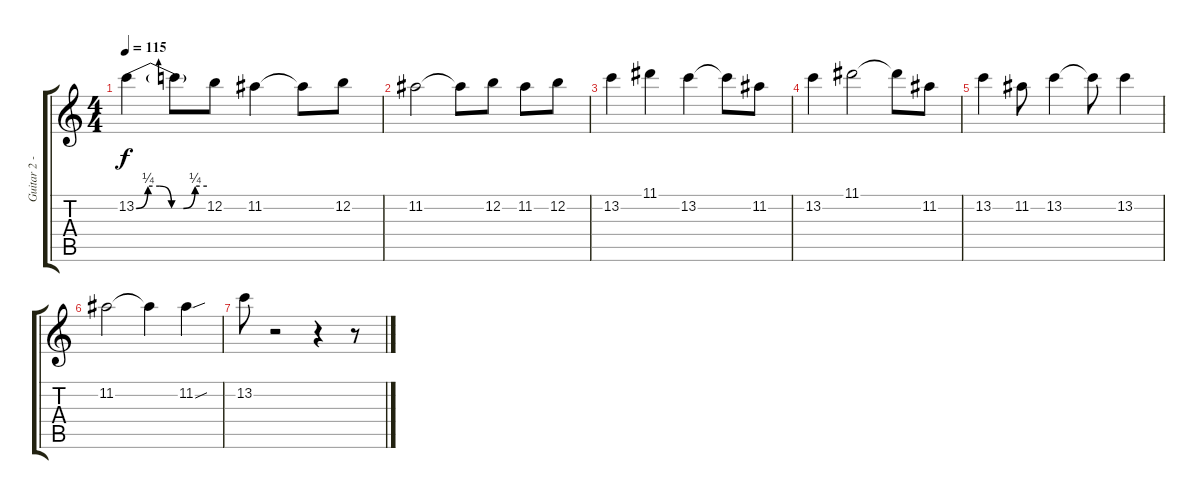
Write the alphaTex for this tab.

\track ("Guitar 2 - Nick McCarthy" "Guitar 2 -") {instrument electricguitarjazz}
\staff {score tabs}
\tuning (E4 B3 G3 D3 A2 E2) {hide}
\ts (4 4)
\tempo 115
\clef g2
\ks c
13.2{be (custom 0 0 10 1 20 1 30 0 40 0 50 1 60 1)}.4{dy f} 13.2{t}.8 12.2.8 11.2.4 11.2{t}.8 12.2.8 |
11.2.2 11.2{t}.8 12.2.8 11.2.8 12.2.8{volume 10} |
13.2.4 11.1.4 13.2.4 13.2{t}.8 11.2.8 |
13.2.4 11.1.2 11.1{t}.8 11.2.8 |
13.2.4 11.2.8 13.2.4 13.2{t}.8 13.2.4 |
11.2.2 11.2{t}.4 11.2{sou}.4 |
13.2.8 r.2 r.4 r.8
